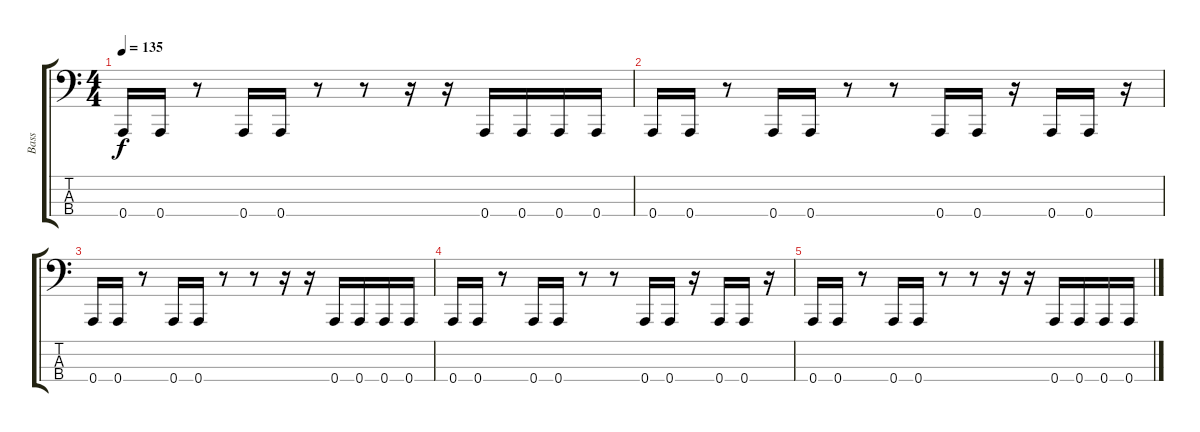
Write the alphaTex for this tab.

\track ("Bass" "Bass") {instrument electricbasspick}
\staff {score tabs}
\tuning (D2 A1 E1 A0) {hide}
\ts (4 4)
\tempo 135
\clef f4
\ks c
0.4.16{dy f} 0.4.16 r.8 0.4.16 0.4.16 r.8 r.8 r.16 r.16 0.4.16 0.4.16 0.4.16 0.4.16 |
0.4.16 0.4.16 r.8 0.4.16 0.4.16 r.8 r.8 0.4.16 0.4.16 r.16 0.4.16 0.4.16 r.16 |
0.4.16 0.4.16 r.8 0.4.16 0.4.16 r.8 r.8 r.16 r.16 0.4.16 0.4.16 0.4.16 0.4.16 |
0.4.16 0.4.16 r.8 0.4.16 0.4.16 r.8 r.8 0.4.16 0.4.16 r.16 0.4.16 0.4.16 r.16 |
0.4.16 0.4.16 r.8 0.4.16 0.4.16 r.8 r.8 r.16 r.16 0.4.16 0.4.16 0.4.16 0.4.16
